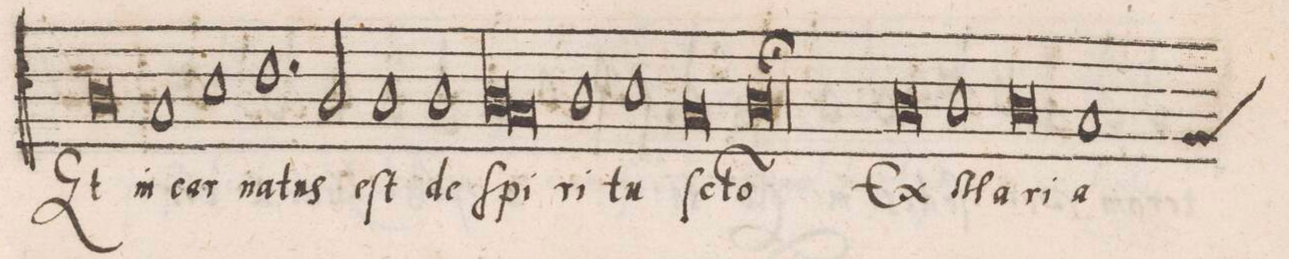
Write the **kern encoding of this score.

**kern	**text
*I"TENOR	*
*clefC4	*
*k[]	*
*met(C|)	*
*M2/1	*
0A\	Et
=57-	=57-
1G/	in-
1B\	-car-
=58-	=58-
1.c\	-na-
2A/	-tus
=59-	=59-
1A\	eſt
1A\	de
=60-	=60-
*lig	*
1A\	ſpi-
1G/	.
*Xlig	*
=61-	=61-
1A\	-ri-
1B\	-tu
=62-	=62-
0G/	ſ(an)-
=63-	=63-
0A\;	-cto
=64-	=64-
0A\	Ex
=65-	=65-
1A\	Ma-
0A\	-ri-
=66-	=66-
*custos:F	*
1G/	-a
=67-	=67-
*-	*-
